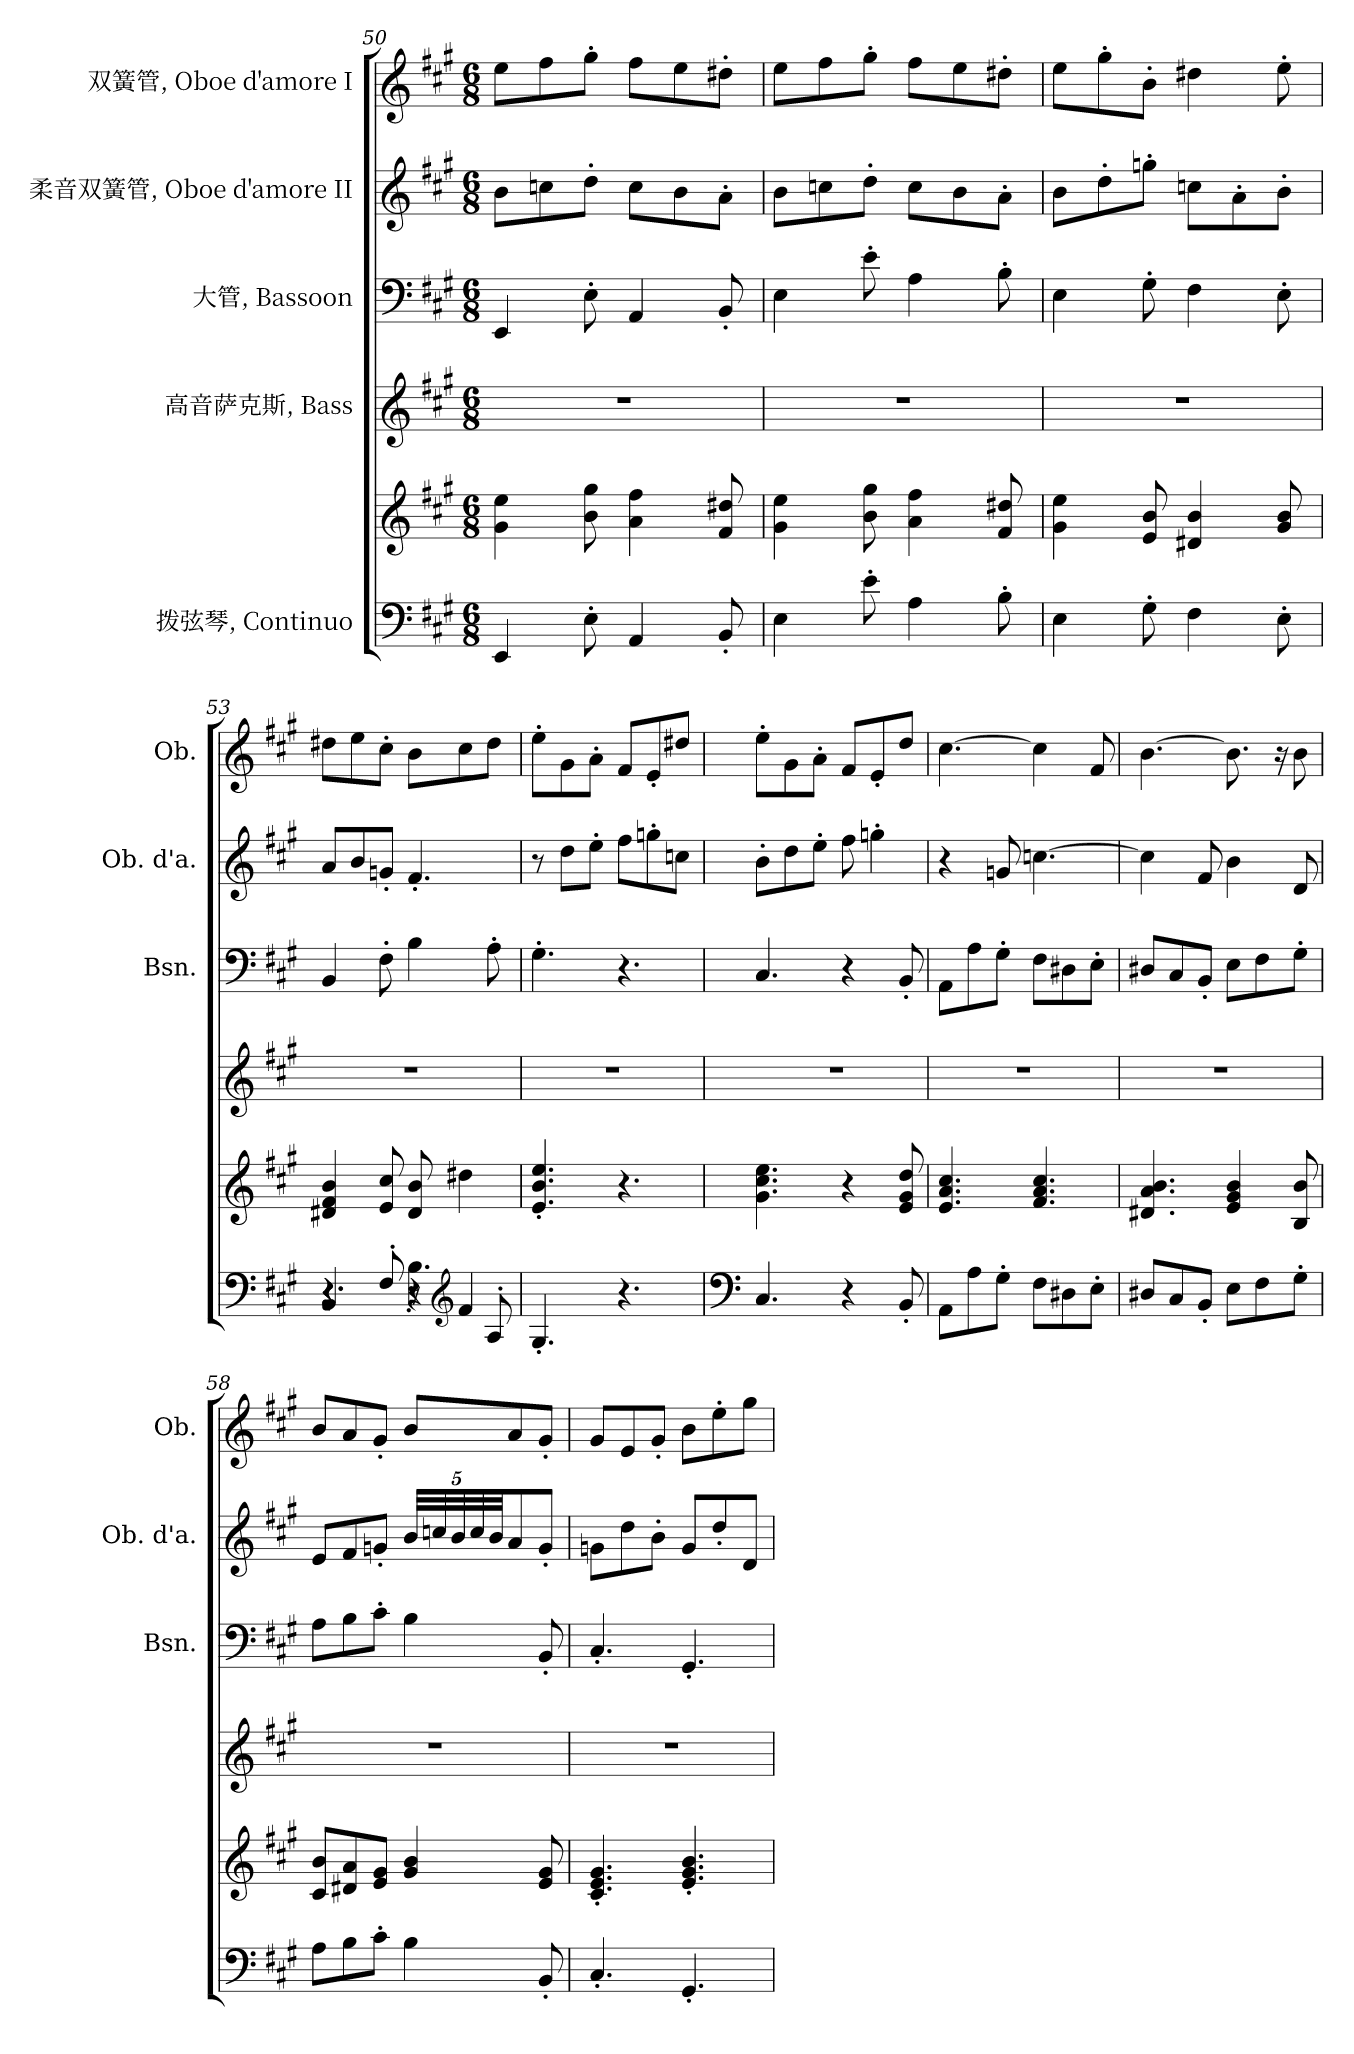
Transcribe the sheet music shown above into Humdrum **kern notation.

**kern	**kern	**kern	**kern	**kern	**kern
*part5	*part5	*part4	*part3	*part2	*part1
*staff6	*staff5	*staff4	*staff3	*staff2	*staff1
*I"拨弦琴, Continuo	*	*I"高音萨克斯, Bass	*I"大管, Bassoon	*I"柔音双簧管, Oboe d'amore II	*I"双簧管, Oboe d'amore I
*	*	*	*I'Bsn.	*I'Ob. d'a.	*I'Ob.
!!LO:LB:g=z
*clefF4	*clefG2	*clefG2	*clefF4	*clefG2	*clefG2
*	*	*ITrd1c2	*	*ITrd2c3	*
*k[f#c#g#]	*k[f#c#g#]	*k[f#]	*k[f#c#g#]	*k[f#c#g#d#a#e#]	*k[f#c#g#]
*M6/8	*M6/8	*M6/8	*M6/8	*M6/8	*M6/8
=50	=50	=50	=50	=50	=50
4EE/	4g#\ 4ee\	2.r	4EE/	8g#\L	8ee\L
.	.	.	.	8an\	8ff#\
8E'\	8b\ 8gg#\	.	8E'\	8b'\J	8gg#'\J
4AA/	4a\ 4ff#\	.	4AA/	8a\L	8ff#\L
.	.	.	.	8g#\	8ee\
8BB'/	8f#/ 8dd#X/	.	8BB'/	8f#'\J	8dd#X'\J
=51	=51	=51	=51	=51	=51
4E\	4g#\ 4ee\	2.r	4E\	8g#\L	8ee\L
.	.	.	.	8an\	8ff#\
8e'\	8b\ 8gg#\	.	8e'\	8b'\J	8gg#'\J
4A\	4a\ 4ff#\	.	4A\	8a\L	8ff#\L
.	.	.	.	8g#\	8ee\
8B'\	8f#/ 8dd#X/	.	8B'\	8f#'\J	8dd#X'\J
=52	=52	=52	=52	=52	=52
4E\	4g#\ 4ee\	2.r	4E\	8g#\L	8ee\L
.	.	.	.	8b'\	8gg#'\
8G#'\	8e/ 8b/	.	8G#'\	8een'\J	8b'\J
4F#\	4d#X/ 4b/	.	4F#\	8an\L	4dd#X\
.	.	.	.	8f#'\	.
8E'\	8g#/ 8b/	.	8E'\	8g#'\J	8ee'\
=53	=53	=53	=53	=53	=53
*^	*	*	*	*	*
*	*^	*	*	*	*	*
4.r	4.r	4BB/	4d#X/ 4f#/ 4b/	2.r	4BB/	8f#/L	8dd#X\L
.	.	.	.	.	.	8g#/	8ee\
.	.	8F#'/	8e/ 8cc#/	.	8F#'\	8en'/J	8cc#'\J
8r	4.B'\	4r	8d#/ 8b/	.	4B\	4.d#'/	8b\L
*clefG2	*	*	*	*	*	*	*
4f#/	.	.	4dd#X\	.	.	.	8cc#\
.	.	8A'/	.	.	8A'\	.	8dd#\J
*v	*v	*v	*	*	*	*	*
!!LO:PB:g=z
=54	=54	=54	=54	=54	=54
4.G#'/	4.e/' 4.b/' 4.ee/'	2.r	4.G#'\	8r	8ee'\L
.	.	.	.	8b\L	8g#\
.	.	.	.	8cc#'\J	8a'\J
4.r	4.r	.	4.r	8dd#\L	8f#/L
.	.	.	.	8een'\	8e'/
.	.	.	.	8an\J	8dd#X/J
=55	=55	=55	=55	=55	=55
*clefF4	*	*	*	*	*
4.C#/	4.g#\ 4.cc#\ 4.ee\	2.r	4.C#/	8g#'\L	8ee'\L
.	.	.	.	8b\	8g#\
.	.	.	.	8cc#'\J	8a'\J
4r	4r	.	4r	8dd#\	8f#/L
.	.	.	.	4een'\	8e'/
8BB'/	8e/ 8g#/ 8dd/	.	8BB'/	.	8dd/J
=56	=56	=56	=56	=56	=56
8AA\L	4.e/ 4.a/ 4.cc#/	2.r	8AA\L	4r	[4.cc#\
8A\	.	.	8A\	.	.
8G#'\J	.	.	8G#'\J	8en/	.
8F#\L	4.f#/ 4.a/ 4.cc#/	.	8F#\L	[4.an\	4cc#\]
8D#X\	.	.	8D#X\	.	.
8E'\J	.	.	8E'\J	.	8f#/
=57	=57	=57	=57	=57	=57
8D#X/L	4.d#X/ 4.a/ 4.b/	2.r	8D#X/L	4a\]	[4.b\
8C#/	.	.	8C#/	.	.
8BB'/J	.	.	8BB'/J	8d#/	.
8E\L	4e/ 4g#/ 4b/	.	8E\L	4g#\	8.b\]
8F#\	.	.	8F#\	.	.
.	.	.	.	.	16r
8G#'\J	8B/ 8b/	.	8G#'\J	8B/	8b\
!!LO:LB:g=z
=58	=58	=58	=58	=58	=58
8A\L	8c#/ 8b/L	2.r	8A\L	8c#/L	8b/L
8B\	8d#X/ 8a/	.	8B\	8d#/	8a/
8c#'\J	8e/ 8g#/J	.	8c#'\J	8en'/J	8g#'/J
*	*	*	*	*Xbrackettup	*
4B\	4g#/ 4b/	.	4B\	40g#/LLL	8b/L
.	.	.	.	40an/	.
.	.	.	.	40g#/	.
.	.	.	.	40a/	.
.	.	.	.	40g#/JJ	.
.	.	.	.	8f#/	8a/
8BB'/	8e/ 8g#/	.	8BB'/	8e'/J	8g#'/J
=59	=59	=59	=59	=59	=59
4.C#'/	4.c#/' 4.e/' 4.g#/'	2.r	4.C#'/	8en\L	8g#/L
.	.	.	.	8b\	8e/
.	.	.	.	8g#'\J	8g#'/J
4.GG#'/	4.e/' 4.g#/' 4.b/'	.	4.GG#'/	8e/L	8b\L
.	.	.	.	8b'/	8ee'\
.	.	.	.	8B/J	8gg#\J
=	=	=	=	=	=
*-	*-	*-	*-	*-	*-
